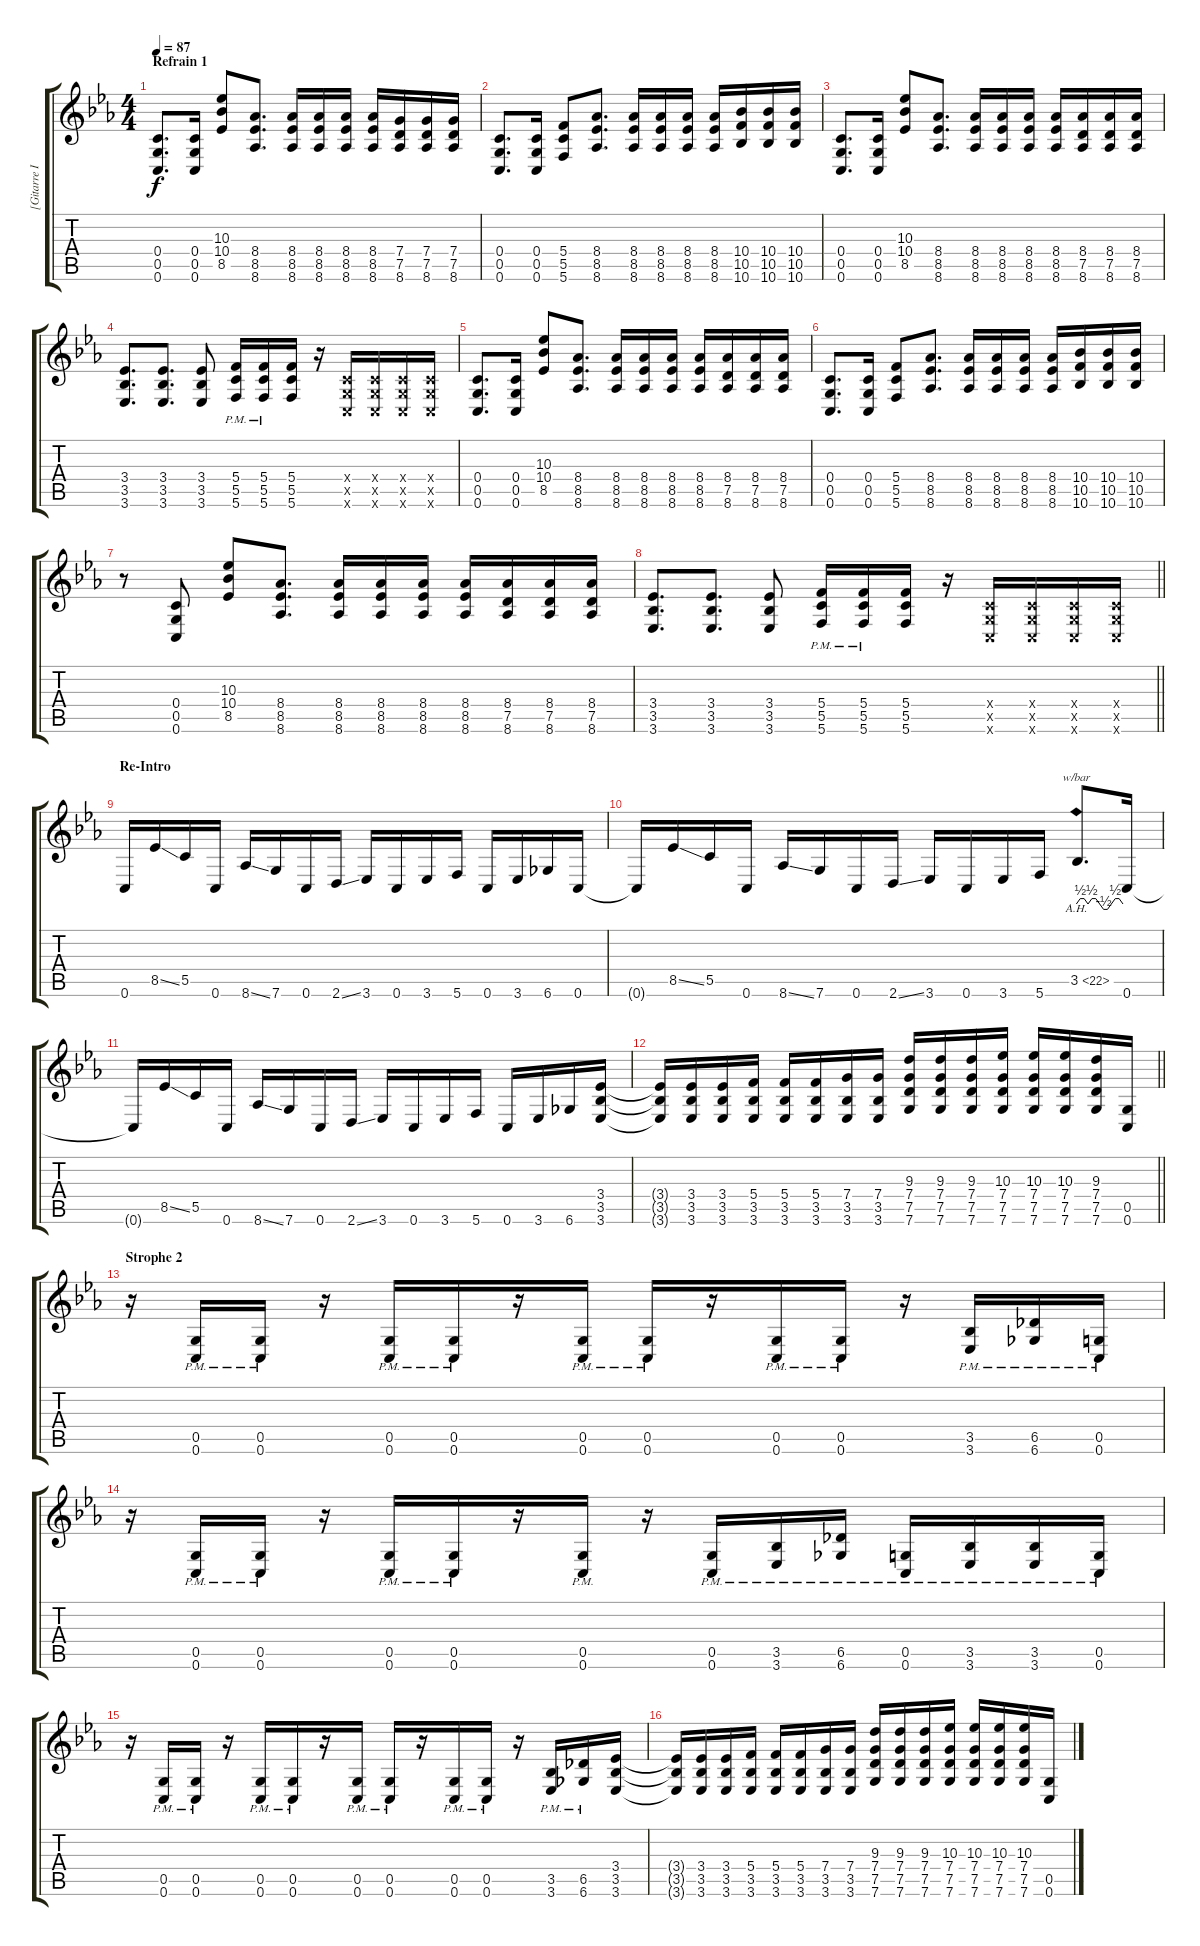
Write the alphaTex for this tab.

\track ("[Gitarre II]" "[Gitarre I") {instrument distortionguitar}
\staff {score tabs}
\tuning (D4 A3 F3 C3 G2 C2) {hide}
\ts (4 4)
\section ("" "Refrain 1")
\tempo 87
\clef g2
\ks cminor
(0.4 0.5 0.6).8{d dy f} (0.4 0.5 0.6).16 (10.3 10.4 8.5).8 (8.4 8.5 8.6).8{d} (8.4 8.5 8.6).16 (8.4 8.5 8.6).16 (8.4 8.5 8.6).16 (8.4 8.5 8.6).16 (7.4 7.5 8.6).16 (7.4 7.5 8.6).16 (7.4 7.5 8.6).16 |
(0.4 0.5 0.6).8{d} (0.4 0.5 0.6).16 (5.4 5.5 5.6).8 (8.4 8.5 8.6).8{d} (8.4 8.5 8.6).16 (8.4 8.5 8.6).16 (8.4 8.5 8.6).16 (8.4 8.5 8.6).16 (10.4 10.5 10.6).16 (10.4 10.5 10.6).16 (10.4 10.5 10.6).16 |
(0.4 0.5 0.6).8{d} (0.4 0.5 0.6).16 (10.3 10.4 8.5).8 (8.4 8.5 8.6).8{d} (8.4 8.5 8.6).16 (8.4 8.5 8.6).16 (8.4 8.5 8.6).16 (8.4 8.5 8.6).16 (8.4 7.5 8.6).16 (8.4 7.5 8.6).16 (8.4 7.5 8.6).16 |
(3.4 3.5 3.6).8{d} (3.4 3.5 3.6).8{d} (3.4 3.5 3.6).8 (5.4{pm} 5.5{pm} 5.6{pm}).16 (5.4{pm} 5.5{pm} 5.6{pm}).16 (5.4 5.5 5.6).16 r.16 (0.4{x} 0.5{x} 0.6{x}).16 (0.4{x} 0.5{x} 0.6{x}).16 (0.4{x} 0.5{x} 0.6{x}).16 (0.4{x} 0.5{x} 0.6{x}).16 |
(0.4 0.5 0.6).8{d} (0.4 0.5 0.6).16 (10.3 10.4 8.5).8 (8.4 8.5 8.6).8{d} (8.4 8.5 8.6).16 (8.4 8.5 8.6).16 (8.4 8.5 8.6).16 (8.4 8.5 8.6).16 (8.4 7.5 8.6).16 (8.4 7.5 8.6).16 (8.4 7.5 8.6).16 |
(0.4 0.5 0.6).8{d} (0.4 0.5 0.6).16 (5.4 5.5 5.6).8 (8.4 8.5 8.6).8{d} (8.4 8.5 8.6).16 (8.4 8.5 8.6).16 (8.4 8.5 8.6).16 (8.4 8.5 8.6).16 (10.4 10.5 10.6).16 (10.4 10.5 10.6).16 (10.4 10.5 10.6).16 |
r.8 (0.4 0.5 0.6).8 (10.3 10.4 8.5).8 (8.4 8.5 8.6).8{d} (8.4 8.5 8.6).16 (8.4 8.5 8.6).16 (8.4 8.5 8.6).16 (8.4 8.5 8.6).16 (8.4 7.5 8.6).16 (8.4 7.5 8.6).16 (8.4 7.5 8.6).16 |
\barLineRight lightlight
(3.4 3.5 3.6).8{d} (3.4 3.5 3.6).8{d} (3.4 3.5 3.6).8 (5.4{pm} 5.5{pm} 5.6{pm}).16 (5.4{pm} 5.5{pm} 5.6{pm}).16 (5.4 5.5 5.6).16 r.16 (0.4{x} 0.5{x} 0.6{x}).16 (0.4{x} 0.5{x} 0.6{x}).16 (0.4{x} 0.5{x} 0.6{x}).16 (0.4{x} 0.5{x} 0.6{x}).16 |
\section ("" "Re-Intro")
0.6.16{instrument distortionguitar} 8.5{ss}.16 5.5.16 0.6.16 8.6{ss}.16 7.6.16 0.6.16 2.6{ss}.16 3.6.16 0.6.16 3.6.16 5.6.16 0.6.16 3.6.16 6.6.16 0.6.16 |
0.6{t}.16 8.5{ss}.16 5.5.16 0.6.16 8.6{ss}.16 7.6.16 0.6.16 2.6{ss}.16 3.6.16 0.6.16 3.6.16 5.6.16 3.5{ah 19}.8{d tbe (custom default 0 0 5 2 10 2 15 0 20 2 25 2 30 0 35 -2 40 -2 50 2 55 2 60 0)} 0.6.16 |
0.6{t}.16 8.5{ss}.16 5.5.16 0.6.16 8.6{ss}.16 7.6.16 0.6.16 2.6{ss}.16 3.6.16 0.6.16 3.6.16 5.6.16 0.6.16 3.6.16 6.6.16 (3.4 3.5 3.6).16{instrument distortionguitar} |
\barLineRight lightlight
(3.4{t} 3.5{t} 3.6{t}).16 (3.4 3.5 3.6).16 (3.4 3.5 3.6).16 (5.4 3.5 3.6).16 (5.4 3.5 3.6).16 (5.4 3.5 3.6).16 (7.4 3.5 3.6).16 (7.4 3.5 3.6).16 (9.3 7.4 7.5 7.6).16 (9.3 7.4 7.5 7.6).16 (9.3 7.4 7.5 7.6).16 (10.3 7.4 7.5 7.6).16 (10.3 7.4 7.5 7.6).16 (10.3 7.4 7.5 7.6).16 (9.3 7.4 7.5 7.6).16 (0.5 0.6).16 |
\section ("" "Strophe 2")
r.16 (0.5{pm} 0.6{pm}).16 (0.5{pm} 0.6{pm}).16 r.16 (0.5{pm} 0.6{pm}).16 (0.5{pm} 0.6{pm}).16 r.16 (0.5{pm} 0.6{pm}).16 (0.5{pm} 0.6{pm}).16 r.16 (0.5{pm} 0.6{pm}).16 (0.5{pm} 0.6{pm}).16 r.16 (3.5{pm} 3.6{pm}).16 (6.5 6.6{pm}).16 (0.5{pm} 0.6{pm}).16 |
r.16 (0.5{pm} 0.6{pm}).16 (0.5{pm} 0.6{pm}).16 r.16 (0.5{pm} 0.6{pm}).16 (0.5{pm} 0.6{pm}).16 r.16 (0.5{pm} 0.6{pm}).16 r.16 (0.5{pm} 0.6{pm}).16 (3.5{pm} 3.6{pm}).16 (6.5{pm} 6.6{pm}).16 (0.5{pm} 0.6{pm}).16 (3.5{pm} 3.6{pm}).16 (3.5{pm} 3.6{pm}).16 (0.5{pm} 0.6{pm}).16 |
r.16 (0.5{pm} 0.6{pm}).16 (0.5{pm} 0.6{pm}).16 r.16 (0.5{pm} 0.6{pm}).16 (0.5{pm} 0.6{pm}).16 r.16 (0.5{pm} 0.6{pm}).16 (0.5{pm} 0.6{pm}).16 r.16 (0.5{pm} 0.6{pm}).16 (0.5{pm} 0.6{pm}).16 r.16 (3.5{pm} 3.6{pm}).16 (6.5{pm} 6.6{pm}).16 (3.4 3.5 3.6).16 |
(3.4{t} 3.5{t} 3.6{t}).16 (3.4 3.5 3.6).16 (3.4 3.5 3.6).16 (5.4 3.5 3.6).16 (5.4 3.5 3.6).16 (5.4 3.5 3.6).16 (7.4 3.5 3.6).16 (7.4 3.5 3.6).16 (9.3 7.4 7.5 7.6).16 (9.3 7.4 7.5 7.6).16 (9.3 7.4 7.5 7.6).16 (10.3 7.4 7.5 7.6).16 (10.3 7.4 7.5 7.6).16 (10.3 7.4 7.5 7.6).16 (10.3 7.4 7.5 7.6).16 (0.5 0.6).16
